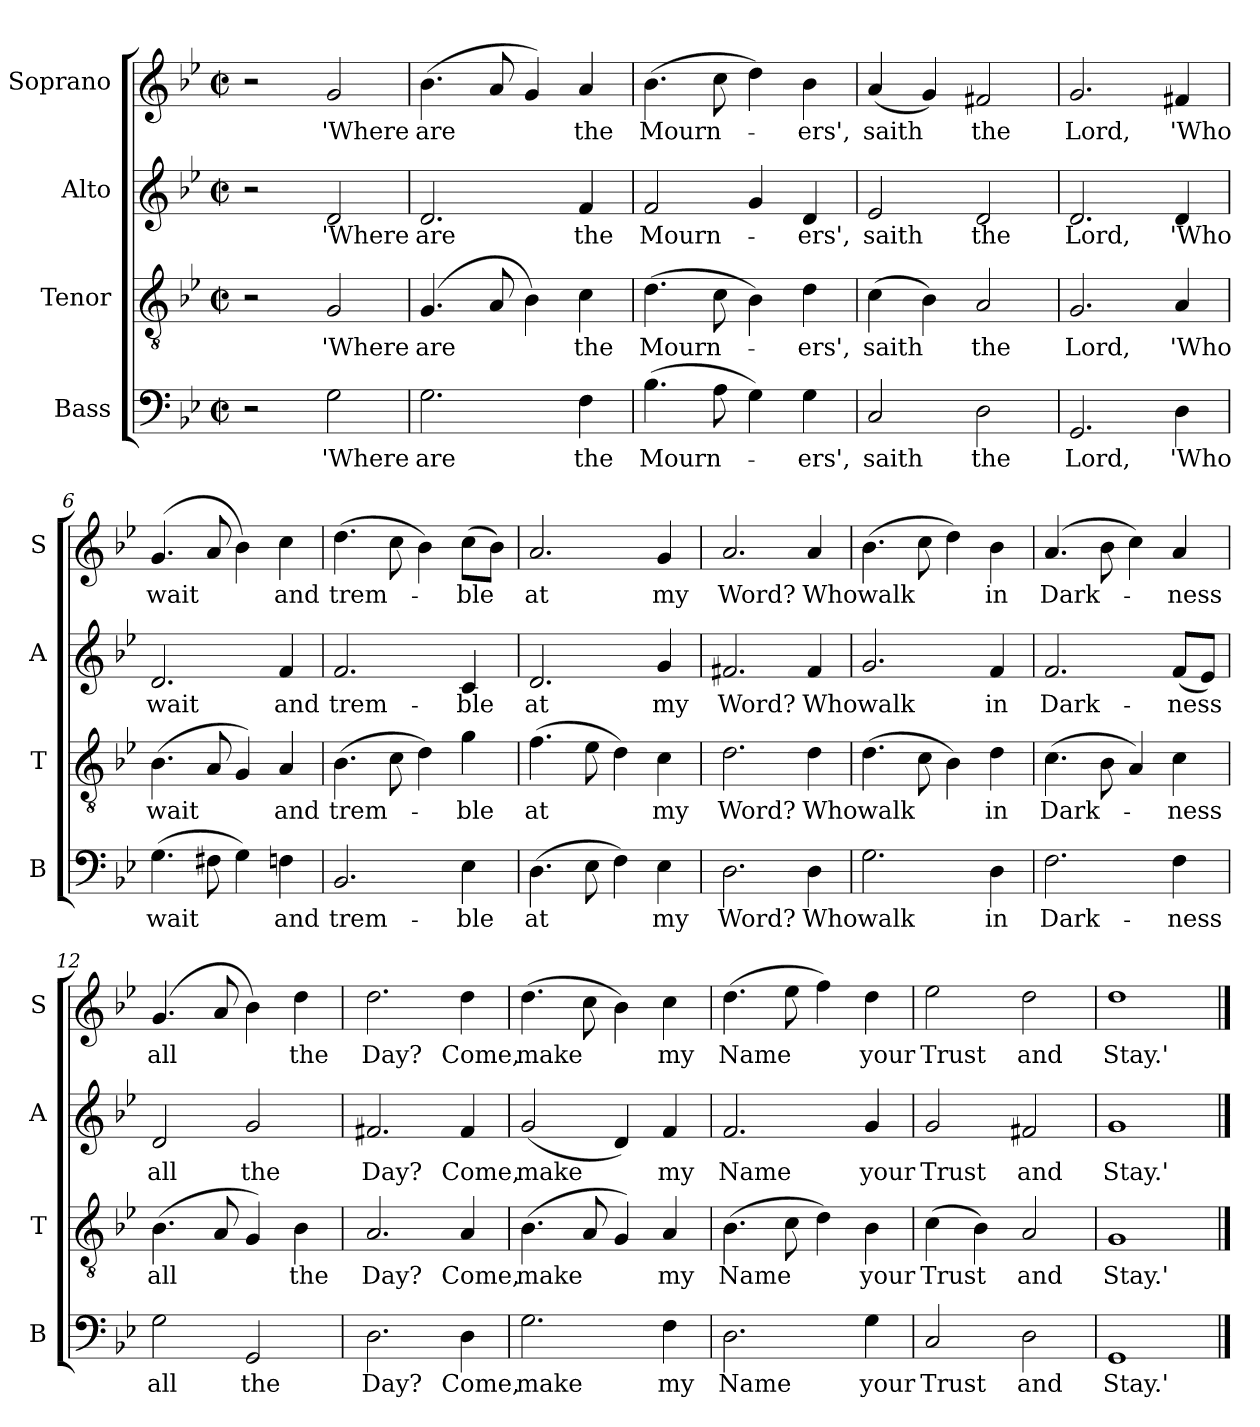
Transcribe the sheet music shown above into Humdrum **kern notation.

**kern	**text	**kern	**text	**kern	**text	**kern	**text
*part4	*part4	*part3	*part3	*part2	*part2	*part1	*part1
*staff4	*staff4	*staff3	*staff3	*staff2	*staff2	*staff1	*staff1
*I"Bass	*	*I"Tenor	*	*I"Alto	*	*I"Soprano	*
*I'B	*	*I'T	*	*I'A	*	*I'S	*
*clefF4	*	*clefGv2	*	*clefG2	*	*clefG2	*
*k[b-e-]	*	*k[b-e-]	*	*k[b-e-]	*	*k[b-e-]	*
*B-:	*	*B-:	*	*B-:	*	*B-:	*
*M2/2	*	*M2/2	*	*M2/2	*	*M2/2	*
*met(c|)	*	*met(c|)	*	*met(c|)	*	*met(c|)	*
=1	=1	=1	=1	=1	=1	=1	=1
2r	.	2r	.	2r	.	2r	.
2G\	'Where	2G/	'Where	2d/	'Where	2g/	'Where
=2	=2	=2	=2	=2	=2	=2	=2
2.G\	are	(4.G/	are	2.d/	are	(4.b-\	are
.	.	8A/	.	.	.	8a/	.
.	.	4B-\)	.	.	.	4g/)	.
4F\	the	4c\	the	4f/	the	4a/	the
=3	=3	=3	=3	=3	=3	=3	=3
(4.B-\	Mourn-	(4.d\	Mourn-	2f/	Mourn-	(4.b-\	Mourn-
8A\	.	8c\	.	.	.	8cc\	.
4G\)	.	4B-\)	.	4g/	.	4dd\)	.
4G\	-ers',	4d\	-ers',	4d/	-ers',	4b-\	-ers',
=4	=4	=4	=4	=4	=4	=4	=4
2C/	saith	(4c\	saith	2e-/	saith	(4a/	saith
.	.	4B-\)	.	.	.	4g/)	.
2D\	the	2A/	the	2d/	the	2f#X/	the
=5	=5	=5	=5	=5	=5	=5	=5
2.GG/	Lord,	2.G/	Lord,	2.d/	Lord,	2.g/	Lord,
4D\	'Who	4A/	'Who	4d/	'Who	4f#X/	'Who
!!LO:LB:g=z
=6	=6	=6	=6	=6	=6	=6	=6
(4.G\	wait	(4.B-\	wait	2.d/	wait	(4.g/	wait
8F#X\	.	8A/	.	.	.	8a/	.
4G\)	.	4G/)	.	.	.	4b-\)	.
4Fn\	and	4A/	and	4f/	and	4cc\	and
=7	=7	=7	=7	=7	=7	=7	=7
2.BB-/	trem-	(4.B-\	trem-	2.f/	trem-	(4.dd\	trem-
.	.	8c\	.	.	.	8cc\	.
.	.	4d\)	.	.	.	4b-\)	.
4E-\	-ble	4g\	-ble	4c/	-ble	(8cc\L	-ble
.	.	.	.	.	.	8b-\J)	.
=8	=8	=8	=8	=8	=8	=8	=8
(4.D\	at	(4.f\	at	2.d/	at	2.a/	at
8E-\	.	8e-\	.	.	.	.	.
4F\)	.	4d\)	.	.	.	.	.
4E-\	my	4c\	my	4g/	my	4g/	my
=9	=9	=9	=9	=9	=9	=9	=9
2.D\	Word?	2.d\	Word?	2.f#X/	Word?	2.a/	Word?
4D\	Who	4d\	Who	4f#/	Who	4a/	Who
=10	=10	=10	=10	=10	=10	=10	=10
2.G\	walk	(4.d\	walk	2.g/	walk	(4.b-\	walk
.	.	8c\	.	.	.	8cc\	.
.	.	4B-\)	.	.	.	4dd\)	.
4D\	in	4d\	in	4f/	in	4b-\	in
!!LO:PB:g=z
=11	=11	=11	=11	=11	=11	=11	=11
2.F\	Dark-	(4.c\	Dark-	2.f/	Dark-	(4.a/	Dark-
.	.	8B-\	.	.	.	8b-\	.
.	.	4A/)	.	.	.	4cc\)	.
4F\	-ness	4c\	-ness	(8f/L	-ness	4a/	-ness
.	.	.	.	8e-/J)	.	.	.
=12	=12	=12	=12	=12	=12	=12	=12
2G\	all	(4.B-\	all	2d/	all	(4.g/	all
.	.	8A/	.	.	.	8a/	.
2GG/	the	4G/)	.	2g/	the	4b-\)	.
.	.	4B-\	the	.	.	4dd\	the
=13	=13	=13	=13	=13	=13	=13	=13
2.D\	Day?	2.A/	Day?	2.f#X/	Day?	2.dd\	Day?
4D\	Come,	4A/	Come,	4f#/	Come,	4dd\	Come,
=14	=14	=14	=14	=14	=14	=14	=14
2.G\	make	(4.B-\	make	(2g/	make	(4.dd\	make
.	.	8A/	.	.	.	8cc\	.
.	.	4G/)	.	4d/)	.	4b-\)	.
4F\	my	4A/	my	4f/	my	4cc\	my
!!LO:LB:g=z
=15	=15	=15	=15	=15	=15	=15	=15
2.D\	Name	(4.B-\	Name	2.f/	Name	(4.dd\	Name
.	.	8c\	.	.	.	8ee-\	.
.	.	4d\)	.	.	.	4ff\)	.
4G\	your	4B-\	your	4g/	your	4dd\	your
=16	=16	=16	=16	=16	=16	=16	=16
2C/	Trust	(4c\	Trust	2g/	Trust	2ee-\	Trust
.	.	4B-\)	.	.	.	.	.
2D\	and	2A/	and	2f#X/	and	2dd\	and
=17	=17	=17	=17	=17	=17	=17	=17
1GG	Stay.'	1G	Stay.'	1g	Stay.'	1dd	Stay.'
==	==	==	==	==	==	==	==
*-	*-	*-	*-	*-	*-	*-	*-
